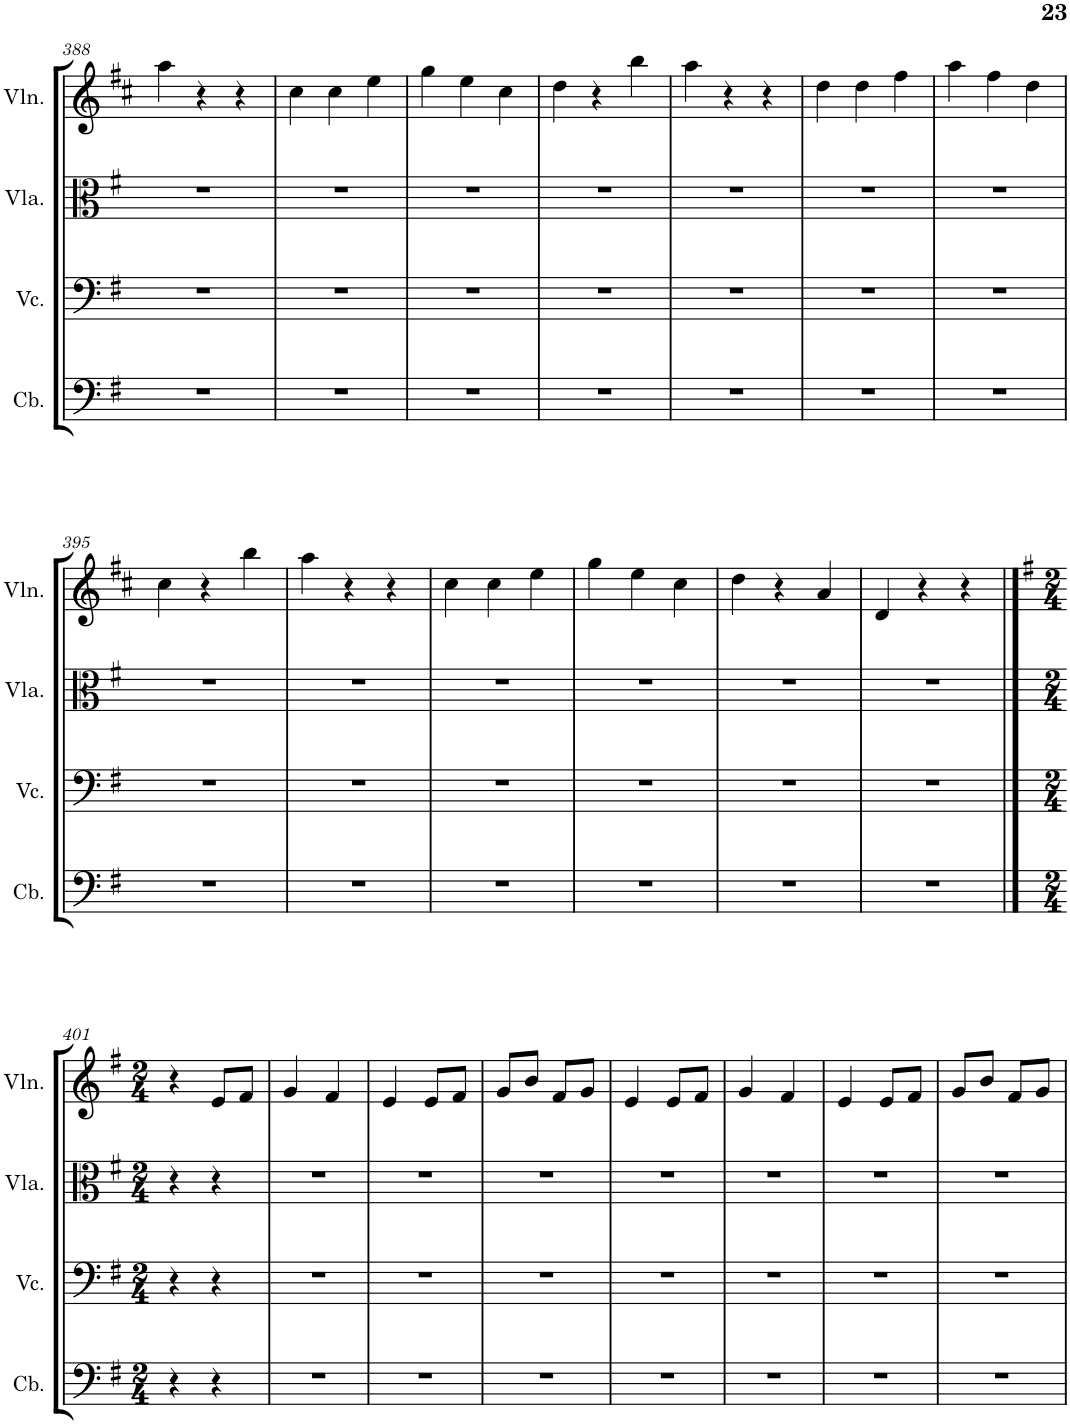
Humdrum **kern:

**kern	**kern	**kern	**kern
*part4	*part3	*part2	*part1
*staff4	*staff3	*staff2	*staff1
*I"Contrabass	*I"Violoncello	*I"Viola	*I"Violin
*I'Cb.	*I'Vc.	*I'Vla.	*I'Vln.
!!LO:PB:g=z
*clefF4	*clefF4	*clefC3	*clefG2
*Trd7c12	*	*	*
*k[f#]	*k[f#]	*k[f#]	*k[f#c#]
*M3/4	*M3/4	*M3/4	*M3/4
=388	=388	=388	=388
2.r	2.r	2.r	4aa\
.	.	.	4r
.	.	.	4r
=389	=389	=389	=389
2.r	2.r	2.r	4cc#\
.	.	.	4cc#\
.	.	.	4ee\
=390	=390	=390	=390
2.r	2.r	2.r	4gg\
.	.	.	4ee\
.	.	.	4cc#\
=391	=391	=391	=391
2.r	2.r	2.r	4dd\
.	.	.	4r
.	.	.	4bb\
=392	=392	=392	=392
2.r	2.r	2.r	4aa\
.	.	.	4r
.	.	.	4r
=393	=393	=393	=393
2.r	2.r	2.r	4dd\
.	.	.	4dd\
.	.	.	4ff#\
=394	=394	=394	=394
2.r	2.r	2.r	4aa\
.	.	.	4ff#\
.	.	.	4dd\
!!LO:LB:g=z
=395	=395	=395	=395
2.r	2.r	2.r	4cc#\
.	.	.	4r
.	.	.	4bb\
=396	=396	=396	=396
2.r	2.r	2.r	4aa\
.	.	.	4r
.	.	.	4r
=397	=397	=397	=397
2.r	2.r	2.r	4cc#\
.	.	.	4cc#\
.	.	.	4ee\
=398	=398	=398	=398
2.r	2.r	2.r	4gg\
.	.	.	4ee\
.	.	.	4cc#\
=399	=399	=399	=399
2.r	2.r	2.r	4dd\
.	.	.	4r
.	.	.	4a/
=400	=400	=400	=400
2.r	2.r	2.r	4d/
.	.	.	4r
.	.	.	4r
!!LO:LB:g=z
==401	==401	==401	==401
*k[f#]	*k[f#]	*k[f#]	*k[f#]
*M2/4	*M2/4	*M2/4	*M2/4
4r	4r	4r	4r
4r	4r	4r	8e/L
.	.	.	8f#/J
=402	=402	=402	=402
2r	2r	2r	4g/
.	.	.	4f#/
=403	=403	=403	=403
2r	2r	2r	4e/
.	.	.	8e/L
.	.	.	8f#/J
=404	=404	=404	=404
2r	2r	2r	8g/L
.	.	.	8b/J
.	.	.	8f#/L
.	.	.	8g/J
=405	=405	=405	=405
2r	2r	2r	4e/
.	.	.	8e/L
.	.	.	8f#/J
=406	=406	=406	=406
2r	2r	2r	4g/
.	.	.	4f#/
=407	=407	=407	=407
2r	2r	2r	4e/
.	.	.	8e/L
.	.	.	8f#/J
=408	=408	=408	=408
2r	2r	2r	8g/L
.	.	.	8b/J
.	.	.	8f#/L
.	.	.	8g/J
=	=	=	=
*-	*-	*-	*-
